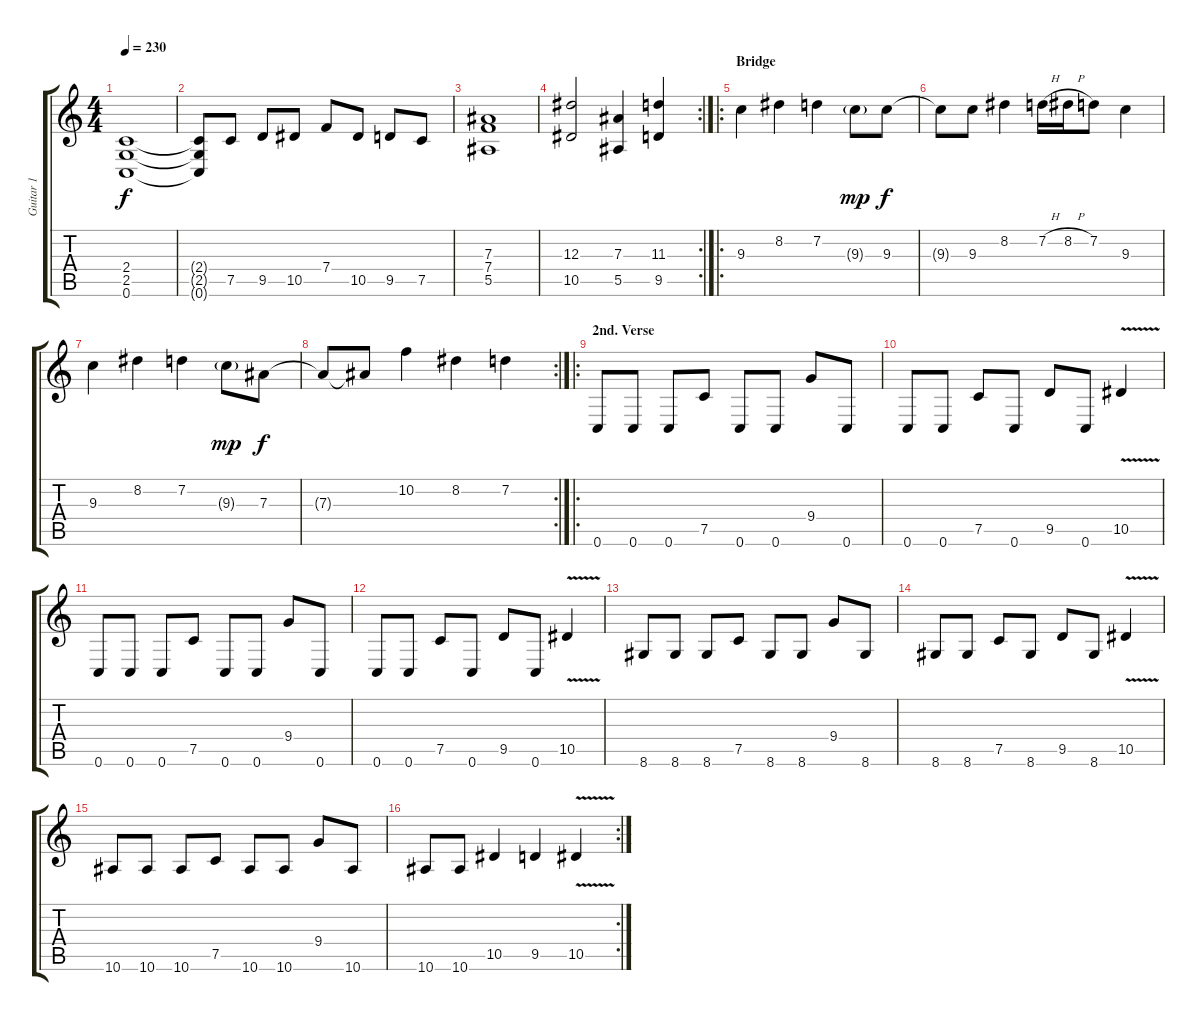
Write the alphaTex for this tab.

\track ("Guitar 1" "Guitar 1") {instrument distortionguitar}
\staff {score tabs}
\tuning (C4 G3 Eb3 Bb2 F2 C2) {hide}
\ts (4 4)
\tempo 230
\clef g2
\ks c
(2.4 2.5 0.6).1{dy f} |
(2.4{t} 2.5{t} 0.6{t}).8 7.5.8 9.5.8 10.5.8 7.4.8 10.5.8 9.5.8 7.5.8 |
(7.3 7.4 5.5).1 |
\rc 2
(12.3 10.5).2 (7.3 5.5).4 (11.3 9.5).4 |
\ro
\section ("" "Bridge")
9.3.4 8.2.4 7.2.4 9.3{g}.8{dy mp} 9.3.8{dy f} |
9.3{t}.8 9.3.8 8.2.4 7.2{h}.16 8.2{h}.16 7.2.8 9.3.4 |
9.3.4 8.2.4 7.2.4 9.3{g}.8{dy mp} 7.3.8{dy f} |
\rc 2
7.3{t}.8 7.3{t}.8 10.2.4 8.2.4 7.2.4 |
\ro
\section ("" "2nd. Verse")
0.6.8 0.6.8 0.6.8 7.5.8 0.6.8 0.6.8 9.4.8 0.6.8 |
0.6.8 0.6.8 7.5.8 0.6.8 9.5.8 0.6.8 10.5{v}.4 |
0.6.8 0.6.8 0.6.8 7.5.8 0.6.8 0.6.8 9.4.8 0.6.8 |
0.6.8 0.6.8 7.5.8 0.6.8 9.5.8 0.6.8 10.5{v}.4 |
8.6.8 8.6.8 8.6.8 7.5.8 8.6.8 8.6.8 9.4.8 8.6.8 |
8.6.8 8.6.8 7.5.8 8.6.8 9.5.8 8.6.8 10.5{v}.4 |
10.6.8 10.6.8 10.6.8 7.5.8 10.6.8 10.6.8 9.4.8 10.6.8 |
\rc 2
10.6.8 10.6.8 10.5.4 9.5.4 10.5{v}.4
